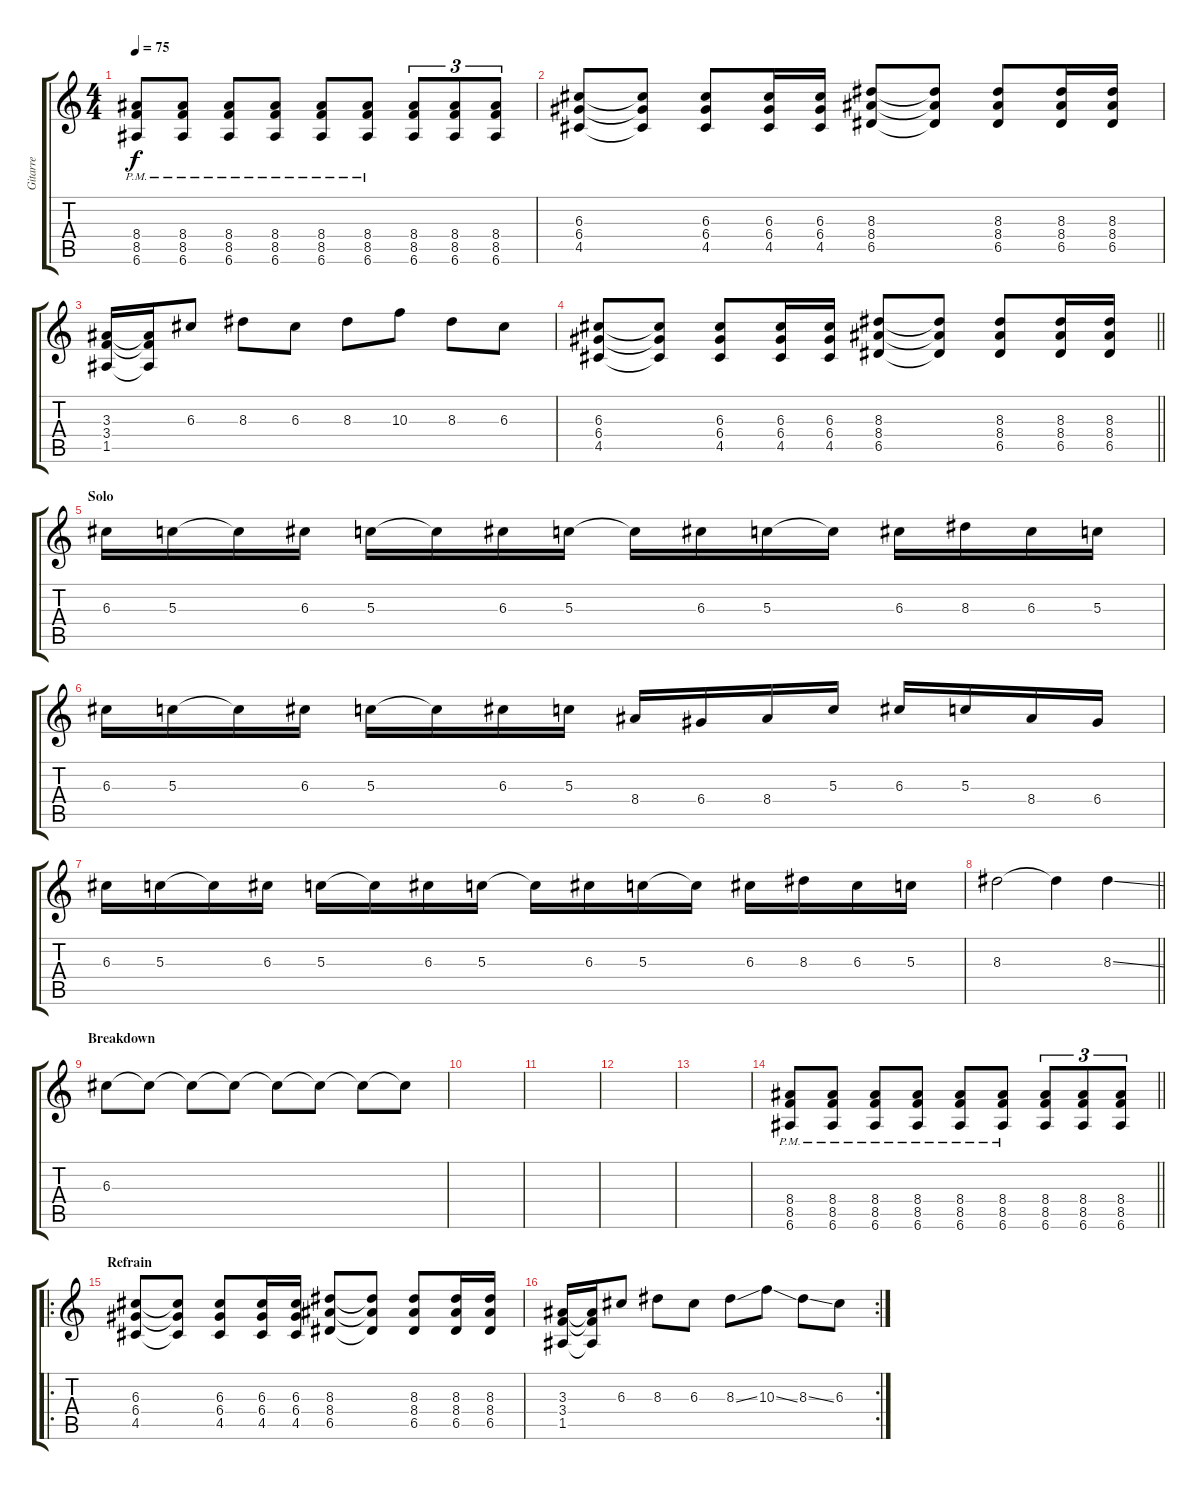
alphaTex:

\track ("Gitarre" "Gitarre") {instrument overdrivenguitar}
\staff {score tabs}
\tuning (E4 B3 G3 D3 A2 E2) {hide}
\ts (4 4)
\tempo 75
\clef g2
\ks c
(8.4{pm} 8.5{pm} 6.6{pm}).8{dy f} (8.4{pm} 8.5{pm} 6.6{pm}).8 (8.4{pm} 8.5{pm} 6.6{pm}).8 (8.4{pm} 8.5{pm} 6.6{pm}).8 (8.4{pm} 8.5{pm} 6.6{pm}).8 (8.4{pm} 8.5{pm} 6.6{pm}).8 (8.4 8.5 6.6).8{tu (3 2)} (8.4 8.5 6.6).8{tu (3 2)} (8.4 8.5 6.6).8{tu (3 2)} |
(6.3 6.4 4.5).8 (6.3{t} 6.4{t} 4.5{t}).8 (6.3 6.4 4.5).8 (6.3 6.4 4.5).16 (6.3 6.4 4.5).16 (8.3 8.4 6.5).8 (8.3{t} 8.4{t} 6.5{t}).8 (8.3 8.4 6.5).8 (8.3 8.4 6.5).16 (8.3 8.4 6.5).16 |
(3.3 3.4 1.5).16 (3.3{t} 3.4{t} 1.5{t}).16 6.3.8 8.3.8 6.3.8 8.3.8 10.3.8 8.3.8 6.3.8 |
\barLineRight lightlight
(6.3 6.4 4.5).8 (6.3{t} 6.4{t} 4.5{t}).8 (6.3 6.4 4.5).8 (6.3 6.4 4.5).16 (6.3 6.4 4.5).16 (8.3 8.4 6.5).8 (8.3{t} 8.4{t} 6.5{t}).8 (8.3 8.4 6.5).8 (8.3 8.4 6.5).16 (8.3 8.4 6.5).16 |
\section ("" "Solo")
6.3.16 5.3.16 5.3{t}.16 6.3.16 5.3.16 5.3{t}.16 6.3.16 5.3.16 5.3{t}.16 6.3.16 5.3.16 5.3{t}.16 6.3.16 8.3.16 6.3.16 5.3.16 |
6.3.16 5.3.16 5.3{t}.16 6.3.16 5.3.16 5.3{t}.16 6.3.16 5.3.16 8.4.16 6.4.16 8.4.16 5.3.16 6.3.16 5.3.16 8.4.16 6.4.16 |
6.3.16 5.3.16 5.3{t}.16 6.3.16 5.3.16 5.3{t}.16 6.3.16 5.3.16 5.3{t}.16 6.3.16 5.3.16 5.3{t}.16 6.3.16 8.3.16 6.3.16 5.3.16 |
\barLineRight lightlight
8.3.2 8.3{t}.4 8.3{ss}.4 |
\section ("" "Breakdown")
6.3.8 6.3{t}.8 6.3{t}.8 6.3{t}.8 6.3{t}.8 6.3{t}.8 6.3{t}.8 6.3{t}.8 |
|
|
|
|
\barLineRight lightlight
(8.4{pm} 8.5{pm} 6.6{pm}).8 (8.4{pm} 8.5{pm} 6.6{pm}).8 (8.4{pm} 8.5{pm} 6.6{pm}).8 (8.4{pm} 8.5{pm} 6.6{pm}).8 (8.4{pm} 8.5{pm} 6.6{pm}).8 (8.4{pm} 8.5{pm} 6.6{pm}).8 (8.4 8.5 6.6).8{tu (3 2)} (8.4 8.5 6.6).8{tu (3 2)} (8.4 8.5 6.6).8{tu (3 2)} |
\ro
\section ("" "Refrain")
(6.3 6.4 4.5).8 (6.3{t} 6.4{t} 4.5{t}).8 (6.3 6.4 4.5).8 (6.3 6.4 4.5).16 (6.3 6.4 4.5).16 (8.3 8.4 6.5).8 (8.3{t} 8.4{t} 6.5{t}).8 (8.3 8.4 6.5).8 (8.3 8.4 6.5).16 (8.3 8.4 6.5).16 |
\rc 2
(3.3 3.4 1.5).16 (3.3{t} 3.4{t} 1.5{t}).16 6.3.8 8.3.8 6.3.8 8.3{ss}.8 10.3{ss}.8 8.3{ss}.8 6.3.8
